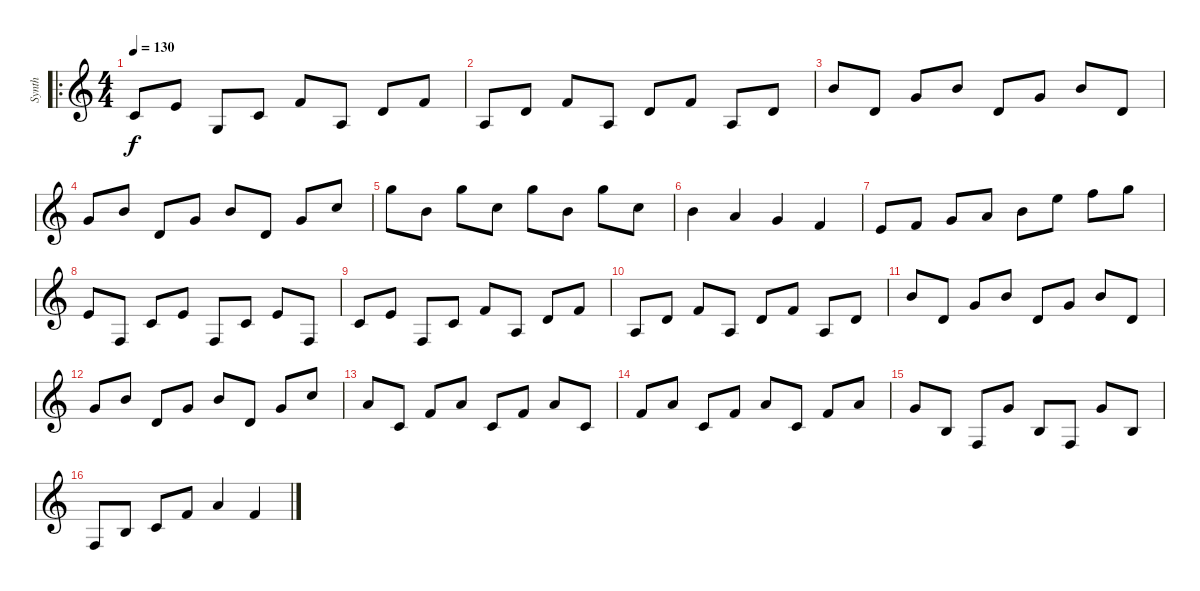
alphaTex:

\track ("Synth" "Synth") {instrument electricpiano2}
\staff {score}
\tuning (E4 B3 G3 D3 A2 E2) {hide}
\ro
\ts (4 4)
\tempo 130
\clef g2
\ks c
1.2.8{dy f} 0.1.8 0.3.8 1.2.8 1.1.8 2.3.8 3.2.8 1.1.8 |
2.3.8 3.2.8 1.1.8 2.3.8 3.2.8 1.1.8 2.3.8 3.2.8 |
7.1.8 7.3.8 8.2.8 7.1.8 7.3.8 8.2.8 7.1.8 7.3.8 |
8.2.8 7.1.8 7.3.8 8.2.8 7.1.8 7.3.8 8.2.8 8.1.8 |
15.1.8 12.2.8 15.1.8 13.2.8 15.1.8 12.2.8 15.1.8 13.2.8 |
12.2.4 10.2.4 12.3.4 10.3.4 |
9.3.8 10.3.8 8.2.8 10.2.8 7.1.8 12.1.8 13.1.8 15.1.8 |
14.4.8 13.6.8 15.5.8 14.4.8 13.6.8 15.5.8 14.4.8 13.6.8 |
15.5.8 14.4.8 13.6.8 15.5.8 15.4.8 12.5.8 12.4.8 10.3.8 |
12.5.8 12.4.8 10.3.8 12.5.8 12.4.8 10.3.8 12.5.8 12.4.8 |
12.2.8 12.4.8 12.3.8 12.2.8 12.4.8 12.3.8 12.2.8 12.4.8 |
12.3.8 12.2.8 12.4.8 12.3.8 12.2.8 12.4.8 12.3.8 13.2.8 |
14.3.8 15.5.8 15.4.8 14.3.8 15.5.8 15.4.8 14.3.8 15.5.8 |
15.4.8 14.3.8 15.5.8 15.4.8 14.3.8 15.5.8 15.4.8 14.3.8 |
12.3.8 14.5.8 13.6.8 12.3.8 14.5.8 13.6.8 12.3.8 14.5.8 |
13.6.8 14.5.8 15.5.8 15.4.8 14.3.4 15.4.4
